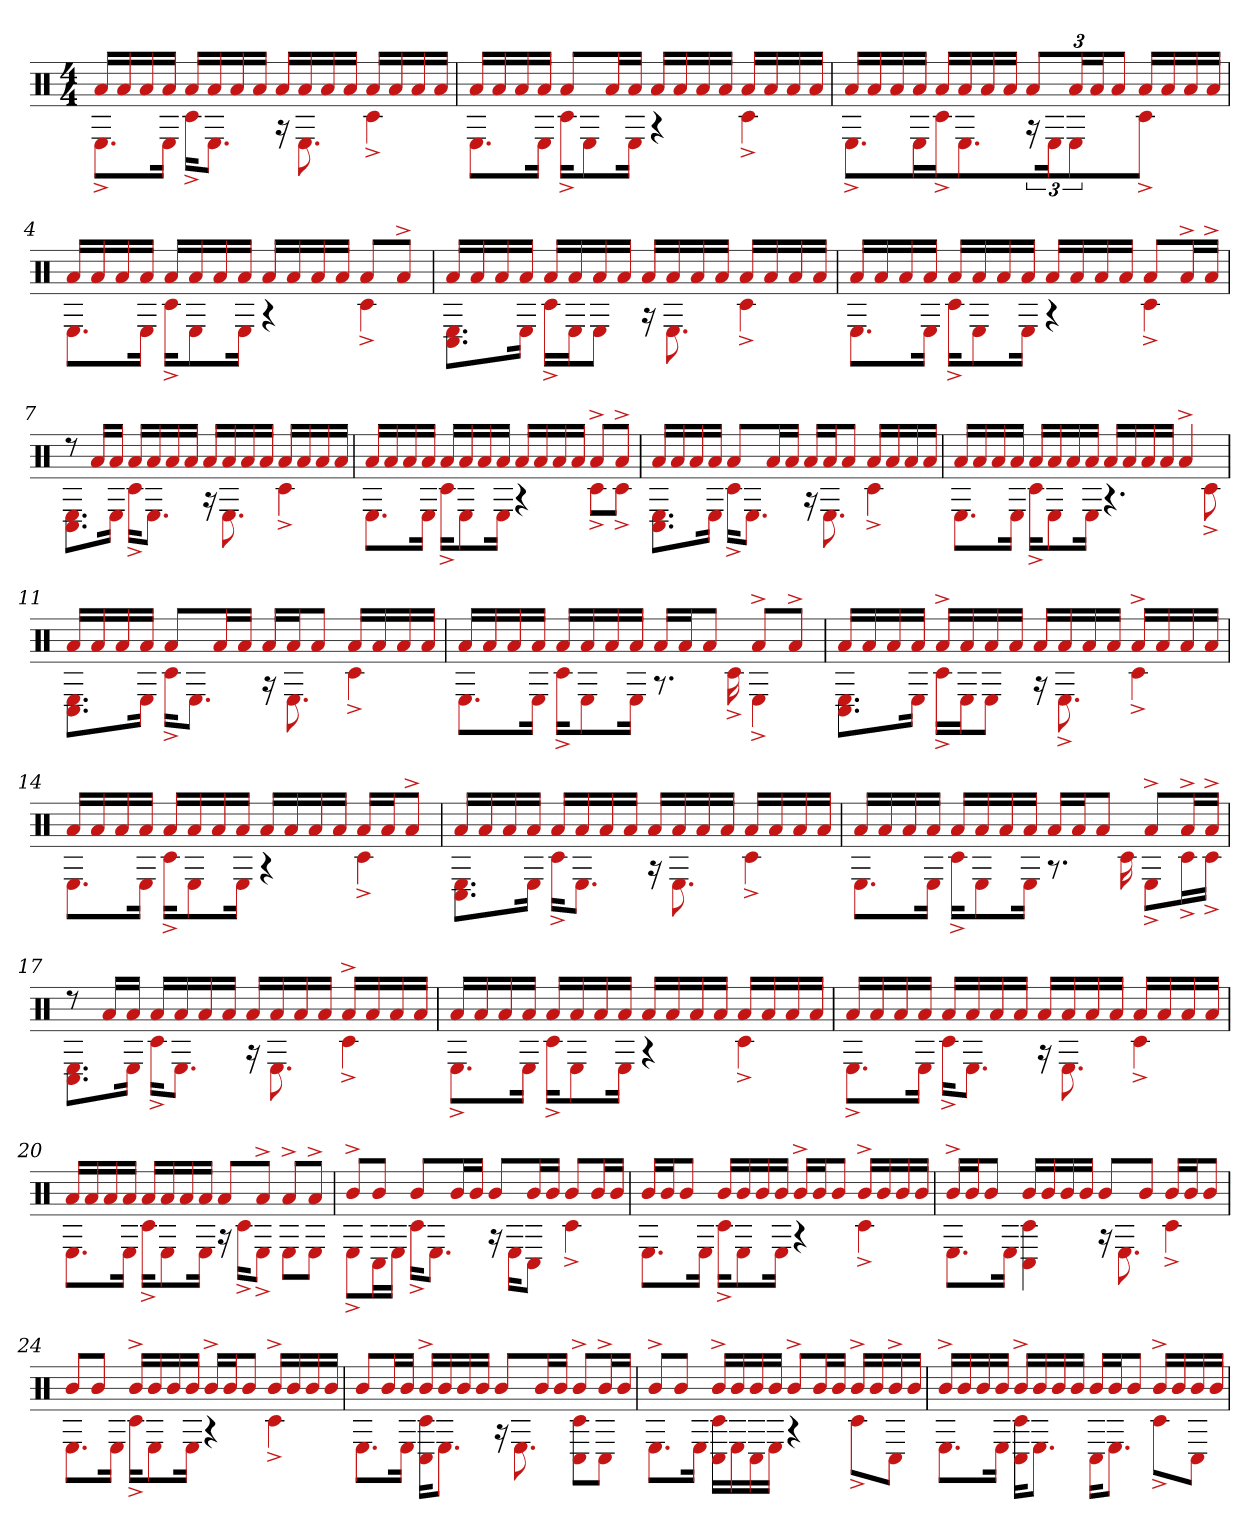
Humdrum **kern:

**kern
*part1
*staff1
*clefX
*k[]
*M4/4
=1
*^
16aLL	8.E^L
16a	.
16a	.
16aJJ	16EJk
16aLL	16c#^KL
16a	8.EJ
16a	.
16aJJ	.
16aLL	16r
16a	8.E
16a	.
16aJJ	.
16aLL	4c#^
16a	.
16a	.
16aJJ	.
=2	=2
16aLL	8.EL
16a	.
16a	.
16aJJ	16EJk
8aL	16c#^KL
.	8E
16aL	.
16aJJ	16EJk
16aLL	4r
16a	.
16a	.
16aJJ	.
16aLL	4c#^
16a	.
16a	.
16aJJ	.
=3	=3
16aLL	8.E^L
16a	.
16a	.
16aJJ	16EJk
16aLL	16c#^KL
16a	8.EJ
16a	.
16aJJ	.
12aL	24r
.	24EJJ
24aL	6E
24aJ	.
12aJ	.
16aLL	4c#^
16a	.
16a	.
16aJJ	.
=4	=4
16aLL	8.EL
16a	.
16a	.
16aJJ	16EJk
16aLL	16c#^KL
16a	8E
16a	.
16aJJ	16EJk
16aLL	4r
16a	.
16a	.
16aJJ	.
8aL	4c#^
8a^J	.
=5	=5
16aLL	8.C# 8.EL
16a	.
16a	.
16aJJ	16EJk
16aLL	16c#^LL
16a	16EJ
16a	8EJ
16aJJ	.
16aLL	16r
16a	8.E
16a	.
16aJJ	.
16aLL	4c#^
16a	.
16a	.
16aJJ	.
=6	=6
16aLL	8.EL
16a	.
16a	.
16aJJ	16EJk
16aLL	16c#^KL
16a	8E
16a	.
16aJJ	16EJk
16aLL	4r
16a	.
16a	.
16aJJ	.
8aL	4c#^
16a^L	.
16a^JJ	.
=7	=7
8r	8.E 8.C#L
16aLL	.
16aJJ	16EJk
16aLL	16c#^KL
16a	8.EJ
16a	.
16aJJ	.
16aLL	16r
16a	8.E
16a	.
16aJJ	.
16aLL	4c#^
16a	.
16a	.
16aJJ	.
=8	=8
16aLL	8.EL
16a	.
16a	.
16aJJ	16EJk
16aLL	16c#^KL
16a	8E
16a	.
16aJJ	16EJk
16aLL	4r
16a	.
16a	.
16aJJ	.
8a^L	8c#^L
8a^J	8c#^J
=9	=9
16aLL	8.C# 8.EL
16a	.
16a	.
16aJJ	16EJk
8aL	16c#^KL
.	8.EJ
16aL	.
16aJJ	.
16aLL	16r
16aJ	8.E
8aJ	.
16aLL	4c#^
16a	.
16a	.
16aJJ	.
=10	=10
16aLL	8.EL
16a	.
16a	.
16aJJ	16EJk
16aLL	16c#^KL
16a	8E
16a	.
16aJJ	16EJk
16aLL	4.r
16a	.
16a	.
16aJJ	.
4a^	.
.	8c#^
=11	=11
16aLL	8.C# 8.EL
16a	.
16a	.
16aJJ	16EJk
8aL	16c#^KL
.	8.EJ
16aL	.
16aJJ	.
16aLL	16r
16aJ	8.E
8aJ	.
16aLL	4c#^
16a	.
16a	.
16aJJ	.
=12	=12
16aLL	8.EL
16a	.
16a	.
16aJJ	16EJk
16aLL	16c#^KL
16a	8E
16a	.
16aJJ	16EJk
16aLL	8.r
16aJ	.
8aJ	.
.	16c#^
8a^L	4E^
8a^J	.
=13	=13
16aLL	8.C# 8.EL
16a	.
16a	.
16aJJ	16EJk
16a^LL	16c#^LL
16a	16EJ
16a	8EJ
16aJJ	.
16aLL	16r
16a	8.E^
16a	.
16aJJ	.
16a^LL	4c#^
16a	.
16a	.
16aJJ	.
=14	=14
16aLL	8.EL
16a	.
16a	.
16aJJ	16EJk
16aLL	16c#^KL
16a	8E
16a	.
16aJJ	16EJk
16aLL	4r
16a	.
16a	.
16aJJ	.
16aLL	4c#^
16aJ	.
8a^J	.
=15	=15
16aLL	8.C# 8.EL
16a	.
16a	.
16aJJ	16EJk
16aLL	16c#^KL
16a	8.EJ
16a	.
16aJJ	.
16aLL	16r
16a	8.E
16a	.
16aJJ	.
16aLL	4c#^
16a	.
16a	.
16aJJ	.
=16	=16
16aLL	8.EL
16a	.
16a	.
16aJJ	16EJk
16aLL	16c#^KL
16a	8E
16a	.
16aJJ	16EJk
16aLL	8.r
16aJ	.
8aJ	.
.	16c#
8a^L	8E^L
16a^L	16c#^L
16a^JJ	16c#^JJ
=17	=17
8r	8.E 8.C#L
16aLL	.
16aJJ	16EJk
16aLL	16c#^KL
16a	8.EJ
16a	.
16aJJ	.
16aLL	16r
16a	8.E
16a	.
16aJJ	.
16a^LL	4c#^
16a	.
16a	.
16aJJ	.
=18	=18
16aLL	8.E^L
16a	.
16a	.
16aJJ	16EJk
16aLL	16c#^KL
16a	8E
16a	.
16aJJ	16EJk
16aLL	4r
16a	.
16a	.
16aJJ	.
16aLL	4c#^
16a	.
16a	.
16aJJ	.
=19	=19
16aLL	8.E^L
16a	.
16a	.
16aJJ	16EJk
16aLL	16c#^KL
16a	8.EJ
16a	.
16aJJ	.
16aLL	16r
16a	8.E
16a	.
16aJJ	.
16aLL	4c#^
16a	.
16a	.
16aJJ	.
=20	=20
16aLL	8.EL
16a	.
16a	.
16aJJ	16EJk
16aLL	16c#^KL
16a	8E
16a	.
16aJJ	16EJk
8aL	16r
.	16c#^KL
8a^J	8E^J
8a^L	8EL
8a^J	8EJ
=21	=21
8b^L	8E^L
8bJ	16C#L
.	16EJJ
8bL	16c#^KL
.	8.EJ
16bL	.
16bJJ	.
8bL	16r
.	16EKL
16bL	8C#J
16bJJ	.
8bL	4c#^
16bL	.
16bJJ	.
=22	=22
16bLL	8.EL
16bJ	.
8bJ	.
.	16EJk
16bLL	16c#^KL
16b	8E
16b	.
16bJJ	16EJk
16b^LL	4r
16bJ	.
8bJ	.
16b^LL	4c#^
16b	.
16b	.
16bJJ	.
=23	=23
16b^LL	8.EL
16bJ	.
8bJ	.
.	16EJk
16bLL	4C# 4c#
16b	.
16b	.
16bJJ	.
8bL	16r
.	8.E
8bJ	.
16bLL	4c#^
16bJ	.
8bJ	.
=24	=24
8bL	8.EL
8bJ	.
.	16EJk
16b^LL	16c#^KL
16b	8E
16b	.
16bJJ	16EJk
16b^LL	4r
16bJ	.
8bJ	.
16b^LL	4c#^
16b	.
16b	.
16bJJ	.
=25	=25
8bL	8.EL
16bL	.
16bJJ	16EJk
16b^LL	16C# 16c#KL
16b	8.EJ
16b	.
16bJJ	.
8bL	16r
.	8.E
16bL	.
16bJJ	.
8b^L	8C# 8c#L
16b^L	8C#J
16bJJ	.
=26	=26
8b^L	8.EL
8bJ	.
.	16EJk
16b^LL	16C# 16c#LL
16b	16E
16b	16C#
16bJJ	16EJJ
8b^L	4r
16bL	.
16bJJ	.
16b^LL	8c#^L
16b	.
16b^	8C#J
16bJJ	.
=27	=27
16b^LL	8.EL
16b	.
16b	.
16bJJ	16EJk
16b^LL	16C# 16c#KL
16b	8.EJ
16b	.
16bJJ	.
16bLL	16C#KL
16bJ	8.EJ
8bJ	.
16b^LL	8c#^L
16b	.
16b	8C#J
16bJJ	.
*v	*v
=
*-
